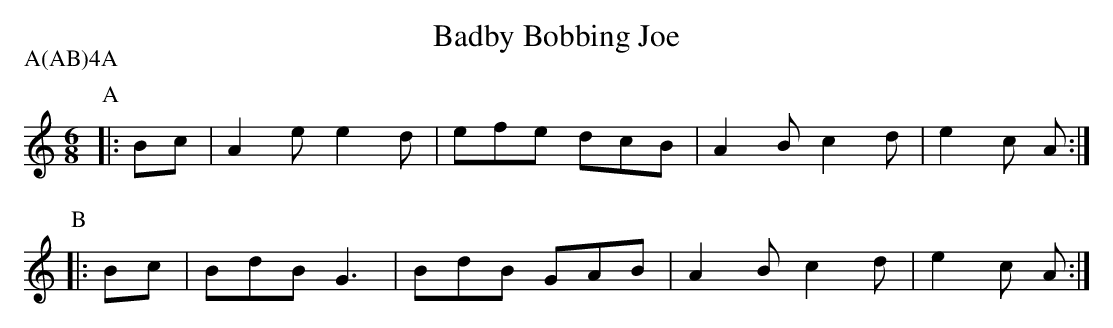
X:1
T:Bobbing Joe, Badby
M:6/8
L:1/8
P:A(AB)4A
K:Am
P:A
|:Bc|A2e e2d|efe dcB|A2B c2d|e2c A:|
P:B
|:Bc|BdB G3 |BdB GAB|A2B c2d|e2c A:|
